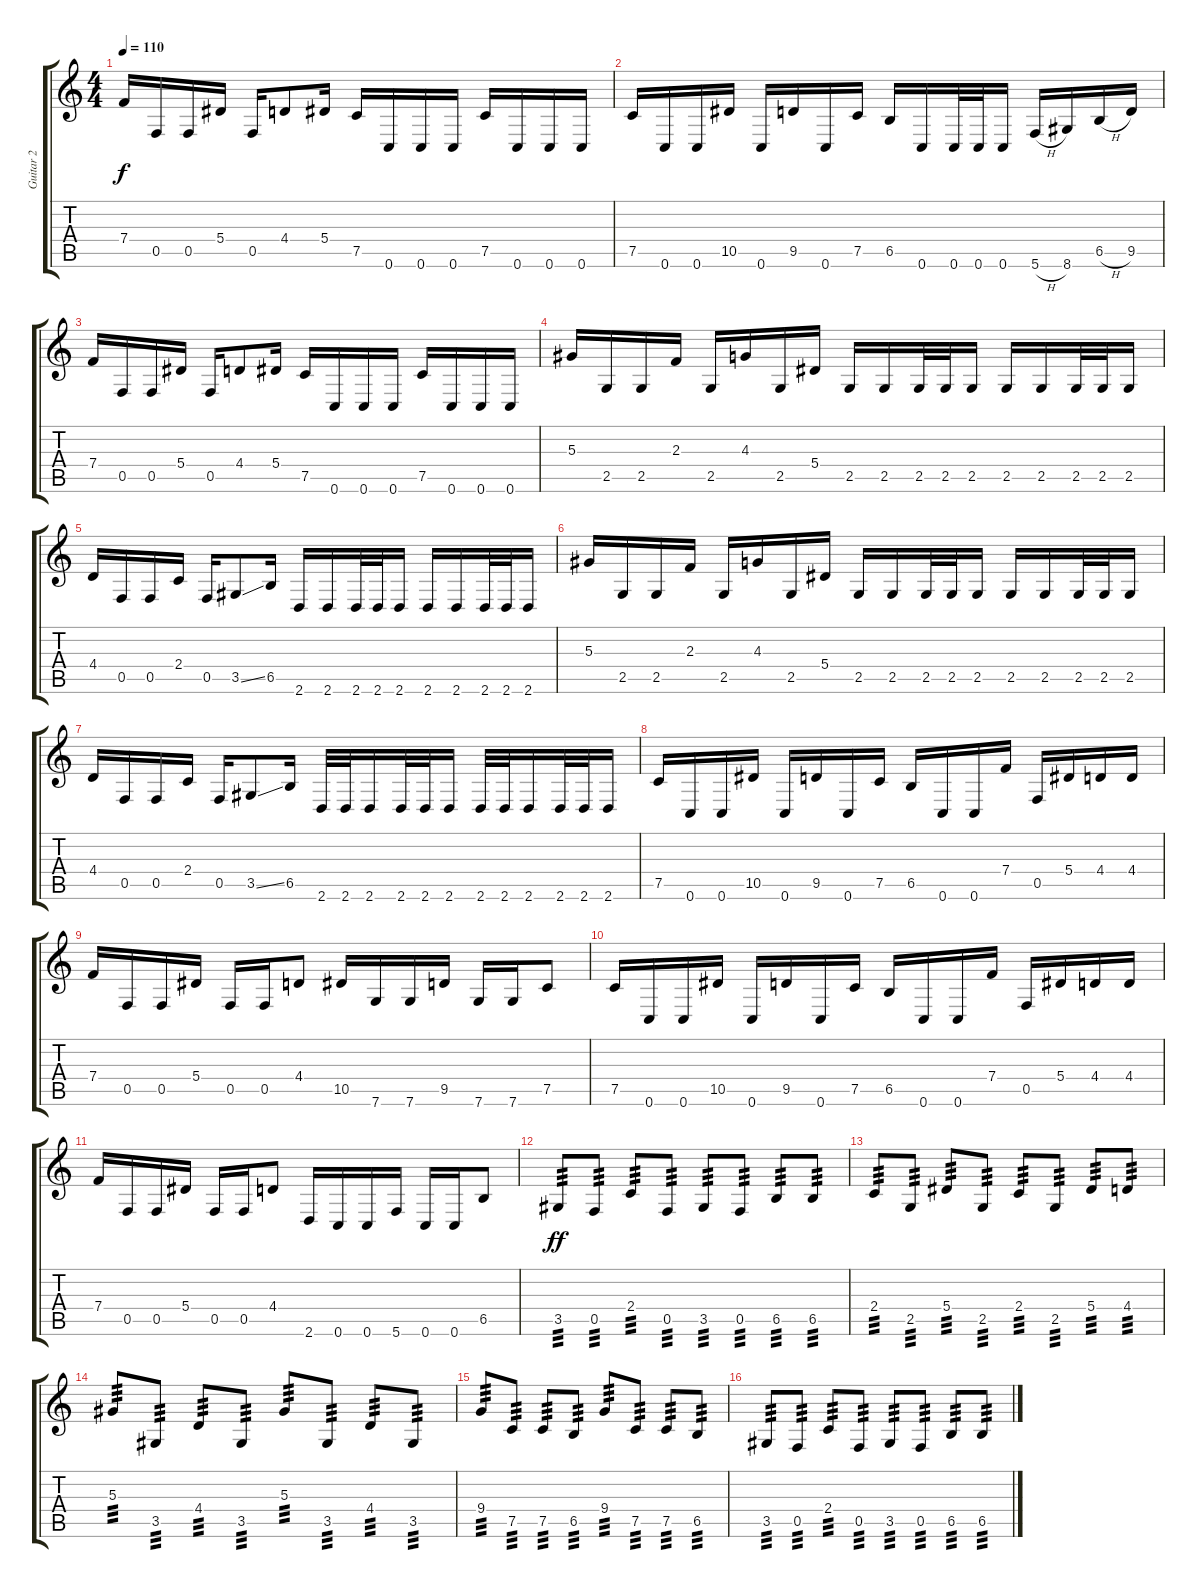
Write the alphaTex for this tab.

\track ("Guitar 2" "Guitar 2") {instrument overdrivenguitar}
\staff {score tabs}
\tuning (C4 G3 Eb3 Bb2 F2 C2) {hide}
\ts (4 4)
\tempo 110
\clef g2
\ks c
7.4.16{dy f} 0.5.16 0.5.16 5.4.16 0.5.16 4.4.8 5.4.16 7.5.16 0.6.16 0.6.16 0.6.16 7.5.16 0.6.16 0.6.16 0.6.16 |
7.5.16 0.6.16 0.6.16 10.5.16 0.6.16 9.5.16 0.6.16 7.5.16 6.5.16 0.6.16 0.6.32 0.6.32 0.6.16 5.6{h}.16 8.6.16 6.5{h}.16 9.5.16 |
7.4.16 0.5.16 0.5.16 5.4.16 0.5.16 4.4.8 5.4.16 7.5.16 0.6.16 0.6.16 0.6.16 7.5.16 0.6.16 0.6.16 0.6.16 |
5.3.16 2.5.16 2.5.16 2.3.16 2.5.16 4.3.16 2.5.16 5.4.16 2.5.16 2.5.16 2.5.32 2.5.32 2.5.16 2.5.16 2.5.16 2.5.32 2.5.32 2.5.16 |
4.4.16 0.5.16 0.5.16 2.4.16 0.5.16 3.5{ss}.8 6.5.16 2.6.16 2.6.16 2.6.32 2.6.32 2.6.16 2.6.16 2.6.16 2.6.32 2.6.32 2.6.16 |
5.3.16 2.5.16 2.5.16 2.3.16 2.5.16 4.3.16 2.5.16 5.4.16 2.5.16 2.5.16 2.5.32 2.5.32 2.5.16 2.5.16 2.5.16 2.5.32 2.5.32 2.5.16 |
4.4.16 0.5.16 0.5.16 2.4.16 0.5.16 3.5{ss}.8 6.5.16 2.6.32 2.6.32 2.6.16 2.6.32 2.6.32 2.6.16 2.6.32 2.6.32 2.6.16 2.6.32 2.6.32 2.6.16 |
7.5.16 0.6.16 0.6.16 10.5.16 0.6.16 9.5.16 0.6.16 7.5.16 6.5.16 0.6.16 0.6.16 7.4.16 0.5.16 5.4.16 4.4.16 4.4.16 |
7.4.16 0.5.16 0.5.16 5.4.16 0.5.16 0.5.16 4.4.8 10.5.16 7.6.16 7.6.16 9.5.16 7.6.16 7.6.16 7.5.8 |
7.5.16 0.6.16 0.6.16 10.5.16 0.6.16 9.5.16 0.6.16 7.5.16 6.5.16 0.6.16 0.6.16 7.4.16 0.5.16 5.4.16 4.4.16 4.4.16 |
7.4.16 0.5.16 0.5.16 5.4.16 0.5.16 0.5.16 4.4.8 2.6.16 0.6.16 0.6.16 5.6.16 0.6.16 0.6.16 6.5.8 |
3.5.8{tp 3 dy ff} 0.5.8{tp 3} 2.4.8{tp 3} 0.5.8{tp 3} 3.5.8{tp 3} 0.5.8{tp 3} 6.5.8{tp 3} 6.5.8{tp 3} |
2.4.8{tp 3} 2.5.8{tp 3} 5.4.8{tp 3} 2.5.8{tp 3} 2.4.8{tp 3} 2.5.8{tp 3} 5.4.8{tp 3} 4.4.8{tp 3} |
5.3.8{tp 3} 3.5.8{tp 3} 4.4.8{tp 3} 3.5.8{tp 3} 5.3.8{tp 3} 3.5.8{tp 3} 4.4.8{tp 3} 3.5.8{tp 3} |
9.4.8{tp 3} 7.5.8{tp 3} 7.5.8{tp 3} 6.5.8{tp 3} 9.4.8{tp 3} 7.5.8{tp 3} 7.5.8{tp 3} 6.5.8{tp 3} |
3.5.8{tp 3} 0.5.8{tp 3} 2.4.8{tp 3} 0.5.8{tp 3} 3.5.8{tp 3} 0.5.8{tp 3} 6.5.8{tp 3} 6.5.8{tp 3}
